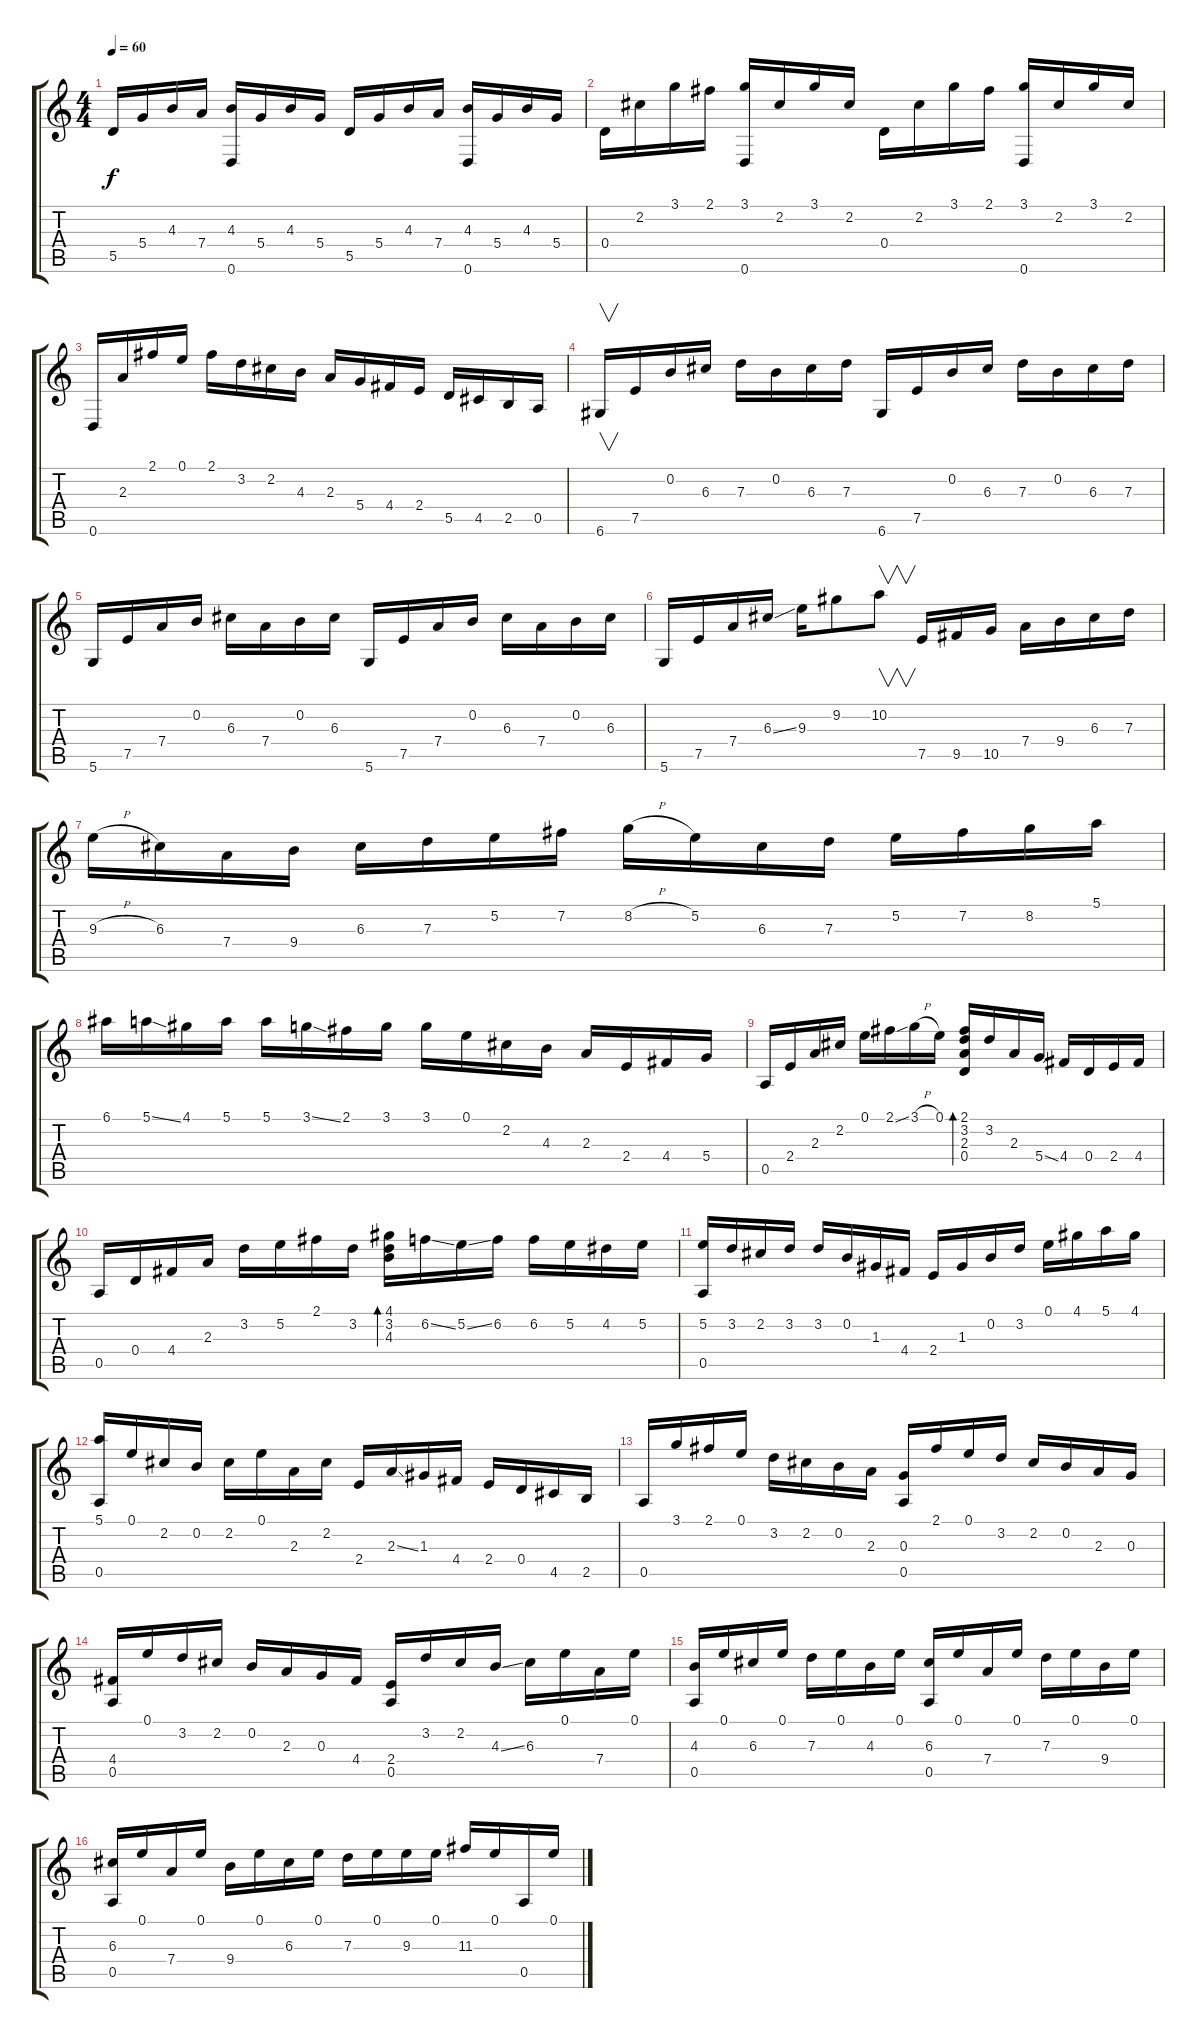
\track "" {instrument acousticguitarnylon}
\staff {score tabs}
\tuning (E4 B3 G3 D3 A2 D2) {hide}
\ts (4 4)
\tempo 60
\clef g2
\ks c
5.5.16{dy f} 5.4.16 4.3.16 7.4.16 (4.3 0.6).16 5.4.16 4.3.16 5.4.16 5.5.16 5.4.16 4.3.16 7.4.16 (4.3 0.6).16 5.4.16 4.3.16 5.4.16 |
0.4.16 2.2.16 3.1.16 2.1.16 (3.1 0.6).16 2.2.16 3.1.16 2.2.16 0.4.16 2.2.16 3.1.16 2.1.16 (3.1 0.6).16 2.2.16 3.1.16 2.2.16 |
0.6.16 2.3.16 2.1.16 0.1.16 2.1.16 3.2.16 2.2.16 4.3.16 2.3.16 5.4.16 4.4.16 2.4.16 5.5.16 4.5.16 2.5.16 0.5.16 |
6.6.16{v} 7.5.16 0.2.16 6.3.16 7.3.16 0.2.16 6.3.16 7.3.16 6.6.16 7.5.16 0.2.16 6.3.16 7.3.16 0.2.16 6.3.16 7.3.16 |
5.6.16 7.5.16 7.4.16 0.2.16 6.3.16 7.4.16 0.2.16 6.3.16 5.6.16 7.5.16 7.4.16 0.2.16 6.3.16 7.4.16 0.2.16 6.3.16 |
5.6.16 7.5.16 7.4.16 6.3{ss}.16 9.3.16 9.2.8 10.2.8{v} 7.5.16 9.5.16 10.5.16 7.4.16 9.4.16 6.3.16 7.3.16 |
9.3{h}.16 6.3.16 7.4.16 9.4.16 6.3.16 7.3.16 5.2.16 7.2.16 8.2{h}.16 5.2.16 6.3.16 7.3.16 5.2.16 7.2.16 8.2.16 5.1.16 |
6.1.16 5.1{ss}.16 4.1.16 5.1.16 5.1.16 3.1{ss}.16 2.1.16 3.1.16 3.1.16 0.1.16 2.2.16 4.3.16 2.3.16 2.4.16 4.4.16 5.4.16 |
0.5.16 2.4.16 2.3.16 2.2.16 0.1.16 2.1{ss}.16 3.1{h}.16 0.1.16 (2.1 3.2 2.3 0.4).16{bd 60} 3.2.16 2.3.16 5.4{ss}.16 4.4.16 0.4.16 2.4.16 4.4.16 |
0.5.16 0.4.16 4.4.16 2.3.16 3.2.16 5.2.16 2.1.16 3.2.16 (4.1 3.2 4.3).16{bd 60} 6.2{ss}.16 5.2{ss}.16 6.2.16 6.2.16 5.2.16 4.2.16 5.2.16 |
(5.2 0.5).16 3.2.16 2.2.16 3.2.16 3.2.16 0.2.16 1.3.16 4.4.16 2.4.16 1.3.16 0.2.16 3.2.16 0.1.16 4.1.16 5.1.16 4.1.16 |
(5.1 0.5).16 0.1.16 2.2.16 0.2.16 2.2.16 0.1.16 2.3.16 2.2.16 2.4.16 2.3{ss}.16 1.3.16 4.4.16 2.4.16 0.4.16 4.5.16 2.5.16 |
0.5.16 3.1.16 2.1.16 0.1.16 3.2.16 2.2.16 0.2.16 2.3.16 (0.3 0.5).16 2.1.16 0.1.16 3.2.16 2.2.16 0.2.16 2.3.16 0.3.16 |
(4.4 0.5).16 0.1.16 3.2.16 2.2.16 0.2.16 2.3.16 0.3.16 4.4.16 (2.4 0.5).16 3.2.16 2.2.16 4.3{ss}.16 6.3.16 0.1.16 7.4.16 0.1.16 |
(4.3 0.5).16 0.1.16 6.3.16 0.1.16 7.3.16 0.1.16 4.3.16 0.1.16 (6.3 0.5).16 0.1.16 7.4.16 0.1.16 7.3.16 0.1.16 9.4.16 0.1.16 |
(6.3 0.5).16 0.1.16 7.4.16 0.1.16 9.4.16 0.1.16 6.3.16 0.1.16 7.3.16 0.1.16 9.3.16 0.1.16 11.3.16 0.1.16 0.5.16 0.1.16
